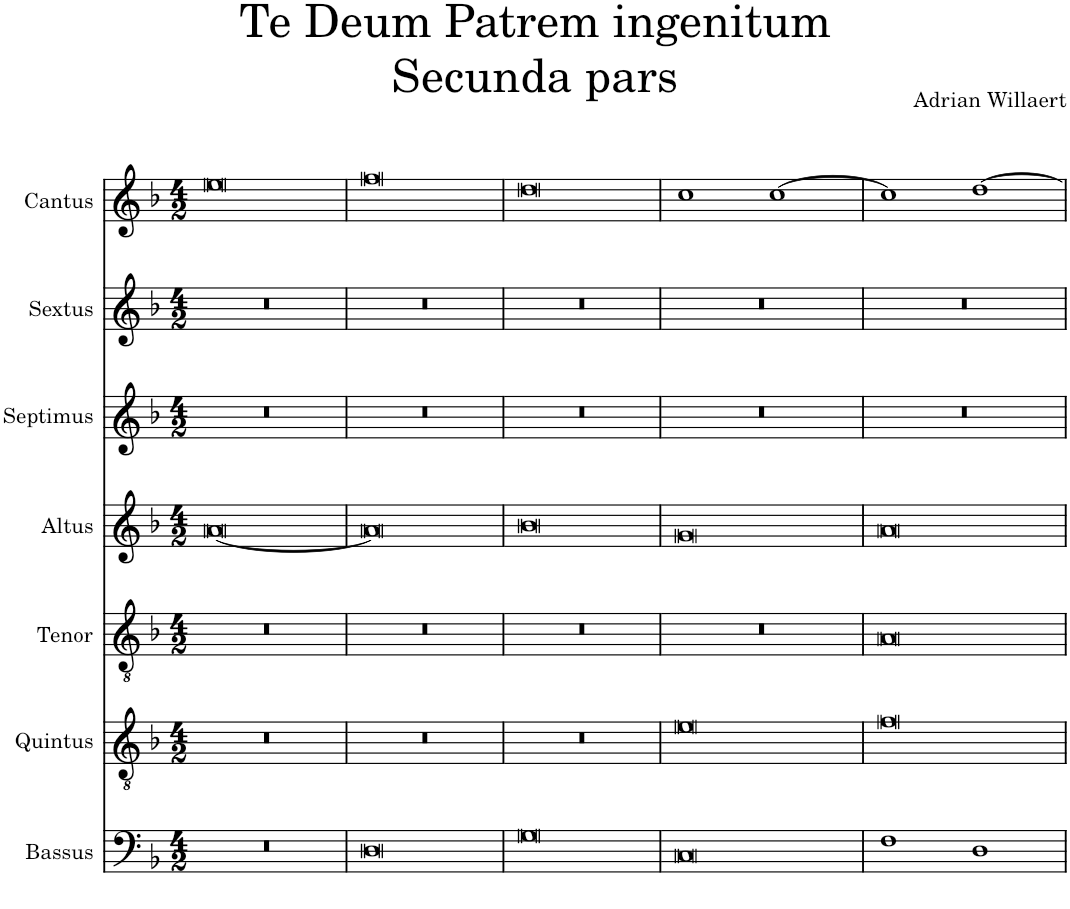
**kern	**kern	**kern	**kern	**kern	**kern	**kern
*part7	*part6	*part5	*part4	*part3	*part2	*part1
*staff7	*staff6	*staff5	*staff4	*staff3	*staff2	*staff1
*I"Bassus	*I"Quintus	*I"Tenor	*I"Altus	*I"Septimus	*I"Sextus	*I"Cantus
*I'B.	*I'Q.	*I'T.	*I'A.	*I'Sept.	*I'S.	*I'C.
*clefF4	*clefGv2	*clefGv2	*clefG2	*clefG2	*clefG2	*clefG2
*k[b-]	*k[b-]	*k[b-]	*k[b-]	*k[b-]	*k[b-]	*k[b-]
*F:	*F:	*F:	*F:	*F:	*F:	*F:
*M4/2	*M4/2	*M4/2	*M4/2	*M4/2	*M4/2	*M4/2
=1	=1	=1	=1	=1	=1	=1
0r	0r	0r	[0a	0r	0r	0ee
=2	=2	=2	=2	=2	=2	=2
0D	0r	0r	0a]	0r	0r	0ff
=3	=3	=3	=3	=3	=3	=3
0G	0r	0r	0b-	0r	0r	0dd
=4	=4	=4	=4	=4	=4	=4
0C	0e	0r	0g	0r	0r	1cc
.	.	.	.	.	.	[1cc
=5	=5	=5	=5	=5	=5	=5
1F	0f	0A	0a	0r	0r	1cc]
1D	.	.	.	.	.	[1dd
=	=	=	=	=	=	=
*-	*-	*-	*-	*-	*-	*-
